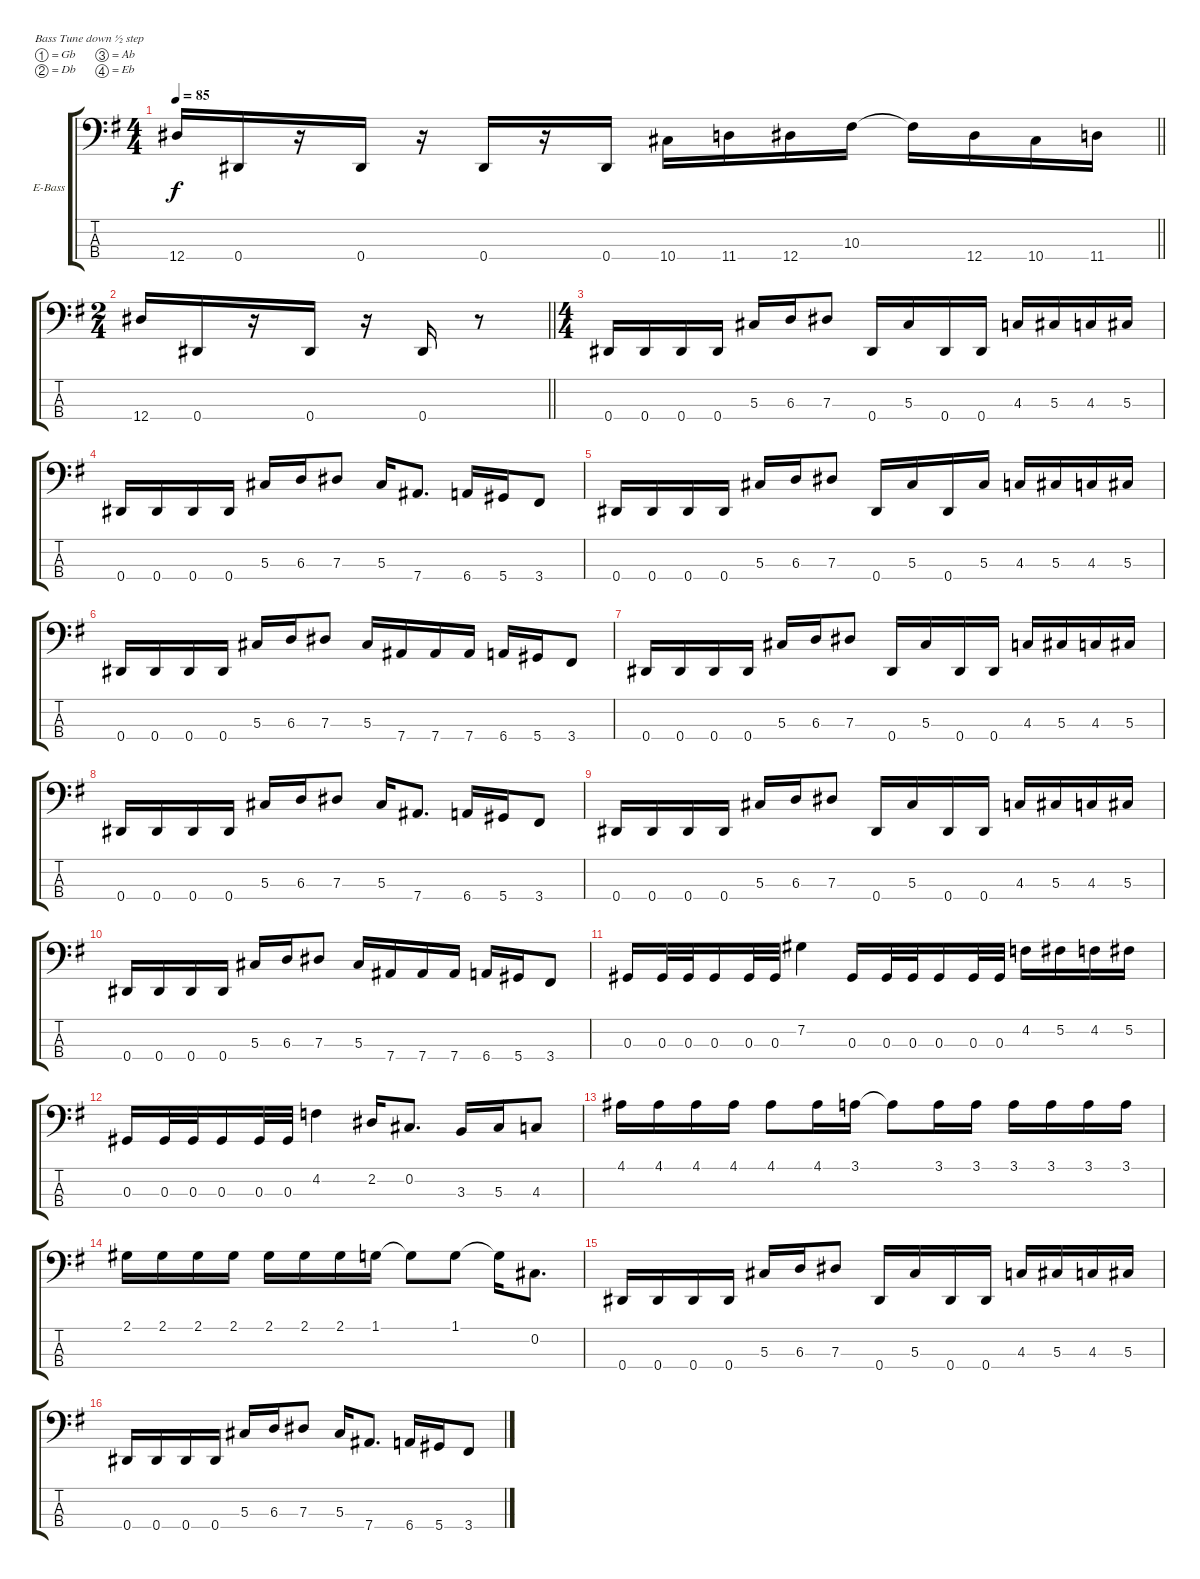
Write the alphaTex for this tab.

\bracketExtendMode groupsimilarinstruments
\firstSystemTrackNameOrientation horizontal
\otherSystemsTrackNameOrientation horizontal
\track ("B" "E-Bass") {instrument electricbassfinger}
\staff {score tabs}
\tuning (Gb2 Db2 Ab1 Eb1)
\ts (4 4)
\tempo 85
\clef f4
\barLineRight lightlight
\ks g
12.4.16{dy f} 0.4.16 r.16 0.4.16 r.16 0.4.16 r.16 0.4.16 10.4.16 11.4.16 12.4.16 10.3.16 10.3{t}.16 12.4.16 10.4.16 11.4.16 |
\ts (2 4)
\beaming (8 2 2 2 2)
\barLineRight lightlight
12.4.16 0.4.16 r.16 0.4.16 r.16 0.4.16 r.8 |
\ts (4 4)
\beaming (8 2 2 2 2)
0.4.16 0.4.16 0.4.16 0.4.16 5.3.16 6.3.16 7.3.8 0.4.16 5.3.16 0.4.16 0.4.16 4.3.16 5.3.16 4.3.16 5.3.16 |
0.4.16 0.4.16 0.4.16 0.4.16 5.3.16 6.3.16 7.3.8 5.3.16 7.4.8{d} 6.4.16 5.4.16 3.4.8 |
0.4.16 0.4.16 0.4.16 0.4.16 5.3.16 6.3.16 7.3.8 0.4.16 5.3.16 0.4.16 5.3.16 4.3.16 5.3.16 4.3.16 5.3.16 |
0.4.16 0.4.16 0.4.16 0.4.16 5.3.16 6.3.16 7.3.8 5.3.16 7.4.16 7.4.16 7.4.16 6.4.16 5.4.16 3.4.8 |
0.4.16 0.4.16 0.4.16 0.4.16 5.3.16 6.3.16 7.3.8 0.4.16 5.3.16 0.4.16 0.4.16 4.3.16 5.3.16 4.3.16 5.3.16 |
0.4.16 0.4.16 0.4.16 0.4.16 5.3.16 6.3.16 7.3.8 5.3.16 7.4.8{d} 6.4.16 5.4.16 3.4.8 |
0.4.16 0.4.16 0.4.16 0.4.16 5.3.16 6.3.16 7.3.8 0.4.16 5.3.16 0.4.16 0.4.16 4.3.16 5.3.16 4.3.16 5.3.16 |
0.4.16 0.4.16 0.4.16 0.4.16 5.3.16 6.3.16 7.3.8 5.3.16 7.4.16 7.4.16 7.4.16 6.4.16 5.4.16 3.4.8 |
0.3.16 0.3.32 0.3.32 0.3.16 0.3.32 0.3.32 7.2.4 0.3.16 0.3.32 0.3.32 0.3.16 0.3.32 0.3.32 4.2.16 5.2.16 4.2.16 5.2.16 |
0.3.16 0.3.32 0.3.32 0.3.16 0.3.32 0.3.32 4.2.4 2.2.16 0.2.8{d} 3.3.16 5.3.16 4.3.8 |
4.1.16 4.1.16 4.1.16 4.1.16 4.1.8 4.1.16 3.1.16 3.1{t}.8 3.1.16 3.1.16 3.1.16 3.1.16 3.1.16 3.1.16 |
2.1.16 2.1.16 2.1.16 2.1.16 2.1.16 2.1.16 2.1.16 1.1.16 1.1{t}.8 1.1.8 1.1{t}.16 0.2.8{d} |
0.4.16 0.4.16 0.4.16 0.4.16 5.3.16 6.3.16 7.3.8 0.4.16 5.3.16 0.4.16 0.4.16 4.3.16 5.3.16 4.3.16 5.3.16 |
0.4.16 0.4.16 0.4.16 0.4.16 5.3.16 6.3.16 7.3.8 5.3.16 7.4.8{d} 6.4.16 5.4.16 3.4.8
